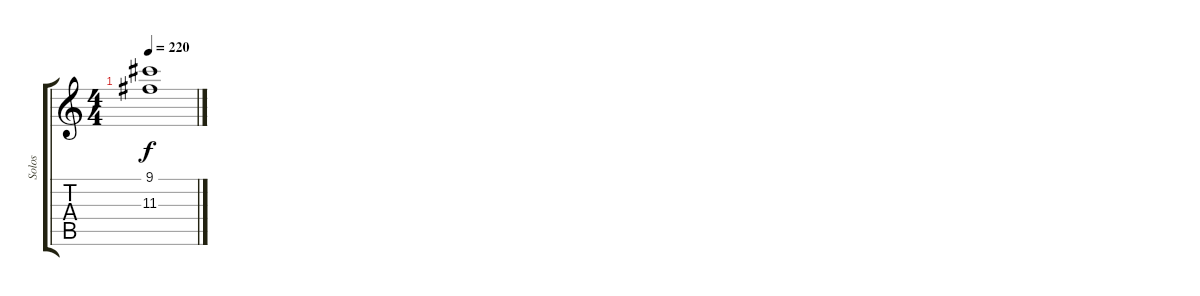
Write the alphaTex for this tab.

\track ("Solos" "Solos") {instrument overdrivenguitar}
\staff {score tabs}
\tuning (E4 B3 G3 D3 A2 E2) {hide}
\ts (4 4)
\tempo 220
\clef g2
\ks c
(9.1{t} 11.3{t}).1{dy f}
